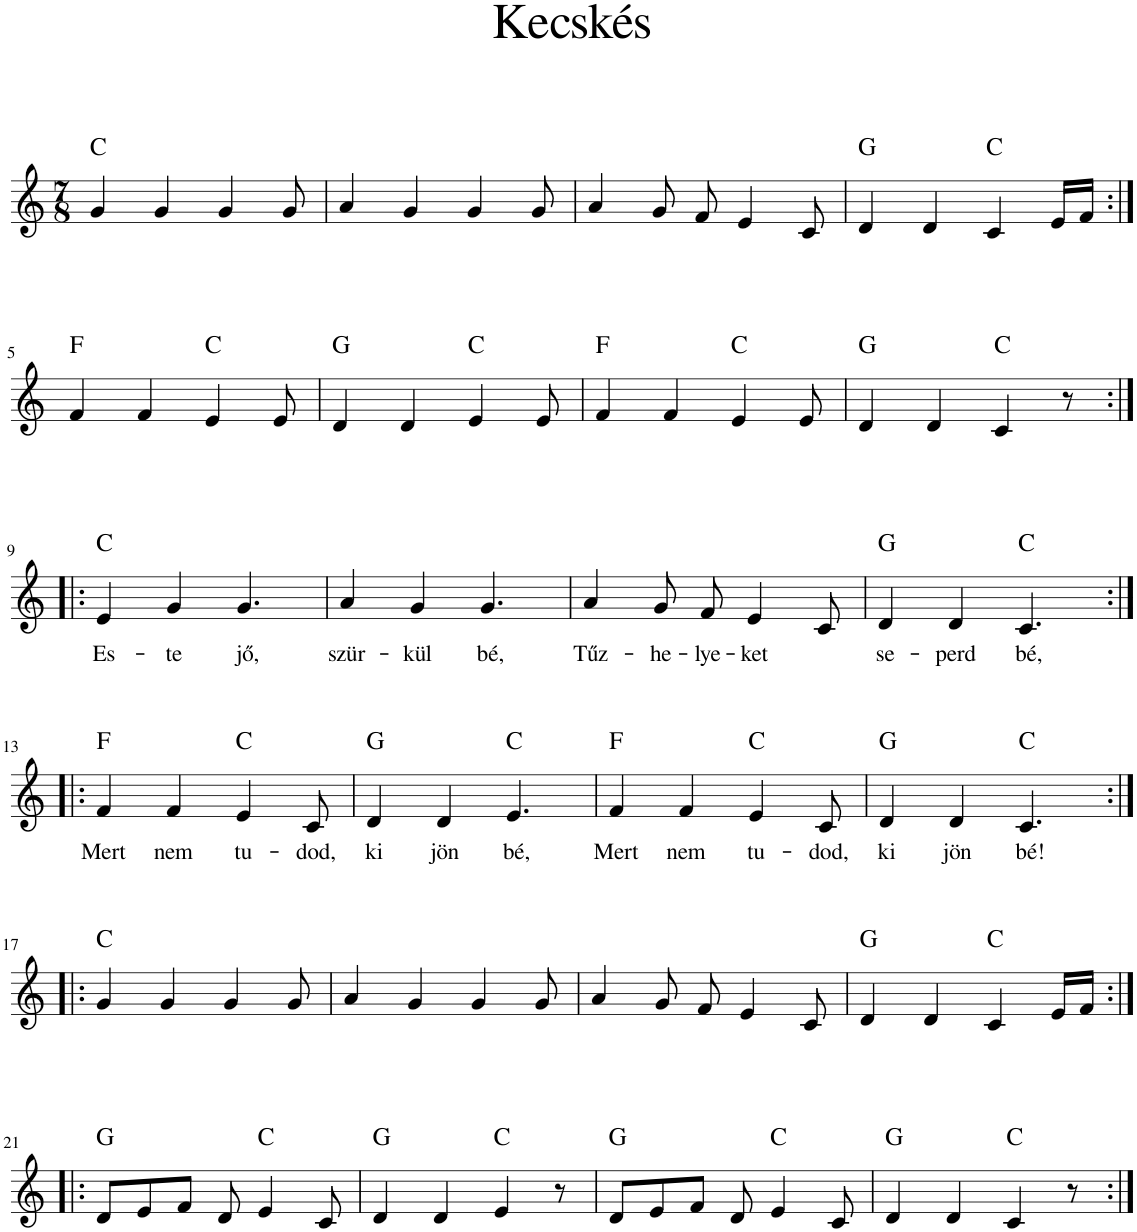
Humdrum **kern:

**kern	**text	**harte
*part1	*part1	*part1
*staff1	*staff1	*
*I"Piano	*	*
*I'Pno.	*	*
*clefG2	*	*
*k[]	*	*
*M7/8	*	*
=1	=1	=1
4g/	.	C:maj
4g/	.	.
4g/	.	.
8g/	.	.
=2	=2	=2
4a/	.	.
4g/	.	.
4g/	.	.
8g/	.	.
=3	=3	=3
4a/	.	.
8g/	.	.
8f/	.	.
4e/	.	.
8c/	.	.
=4	=4	=4
4d/	.	G:maj
4d/	.	.
4c/	.	C:maj
16e/LL	.	.
16f/JJ	.	.
!!LO:LB:g=z
=5:|!	=5:|!	=5:|!
4f/	.	F:maj
4f/	.	.
4e/	.	C:maj
8e/	.	.
=6	=6	=6
4d/	.	G:maj
4d/	.	.
4e/	.	C:maj
8e/	.	.
=7	=7	=7
4f/	.	F:maj
4f/	.	.
4e/	.	C:maj
8e/	.	.
=8	=8	=8
4d/	.	G:maj
4d/	.	.
4c/	.	C:maj
8r	.	.
!!LO:LB:g=z
=9:|!|:	=9:|!|:	=9:|!|:
!	!LO:LY:b	!
4e/	Es-	C:maj
!	!LO:LY:b	!
4g/	-te	.
!	!LO:LY:b	!
4.g/	jő,	.
=10	=10	=10
!	!LO:LY:b	!
4a/	szür-	.
!	!LO:LY:b	!
4g/	-kül	.
!	!LO:LY:b	!
4.g/	bé,	.
=11	=11	=11
!	!LO:LY:b	!
4a/	Tűz-	.
!	!LO:LY:b	!
8g/	-he-	.
!	!LO:LY:b	!
8f/	-lye-	.
!	!LO:LY:b	!
4e/	-ket	.
8c/	.	.
=12	=12	=12
!	!LO:LY:b	!
4d/	se-	G:maj
!	!LO:LY:b	!
4d/	-perd	.
!	!LO:LY:b	!
4.c/	bé,	C:maj
!!LO:LB:g=z
=13:|!|:	=13:|!|:	=13:|!|:
!	!LO:LY:b	!
4f/	Mert	F:maj
!	!LO:LY:b	!
4f/	nem	.
!	!LO:LY:b	!
4e/	tu-	C:maj
!	!LO:LY:b	!
8c/	-dod,	.
=14	=14	=14
!	!LO:LY:b	!
4d/	ki	G:maj
!	!LO:LY:b	!
4d/	jön	.
!	!LO:LY:b	!
4.e/	bé,	C:maj
=15	=15	=15
!	!LO:LY:b	!
4f/	Mert	F:maj
!	!LO:LY:b	!
4f/	nem	.
!	!LO:LY:b	!
4e/	tu-	C:maj
!	!LO:LY:b	!
8c/	-dod,	.
=16	=16	=16
!	!LO:LY:b	!
4d/	ki	G:maj
!	!LO:LY:b	!
4d/	jön	.
!	!LO:LY:b	!
4.c/	bé!	C:maj
!!LO:LB:g=z
=17:|!|:	=17:|!|:	=17:|!|:
4g/	.	C:maj
4g/	.	.
4g/	.	.
8g/	.	.
=18	=18	=18
4a/	.	.
4g/	.	.
4g/	.	.
8g/	.	.
=19	=19	=19
4a/	.	.
8g/	.	.
8f/	.	.
4e/	.	.
8c/	.	.
=20	=20	=20
4d/	.	G:maj
4d/	.	.
4c/	.	C:maj
16e/LL	.	.
16f/JJ	.	.
!!LO:LB:g=z
=21:|!|:	=21:|!|:	=21:|!|:
8d/L	.	G:maj
8e/	.	.
8f/J	.	.
8d/	.	.
4e/	.	C:maj
8c/	.	.
=22	=22	=22
4d/	.	G:maj
4d/	.	.
4e/	.	C:maj
8r	.	.
=23	=23	=23
8d/L	.	G:maj
8e/	.	.
8f/J	.	.
8d/	.	.
4e/	.	C:maj
8c/	.	.
=24	=24	=24
4d/	.	G:maj
4d/	.	.
4c/	.	C:maj
8r	.	.
=:|!	=:|!	=:|!
*-	*-	*-
